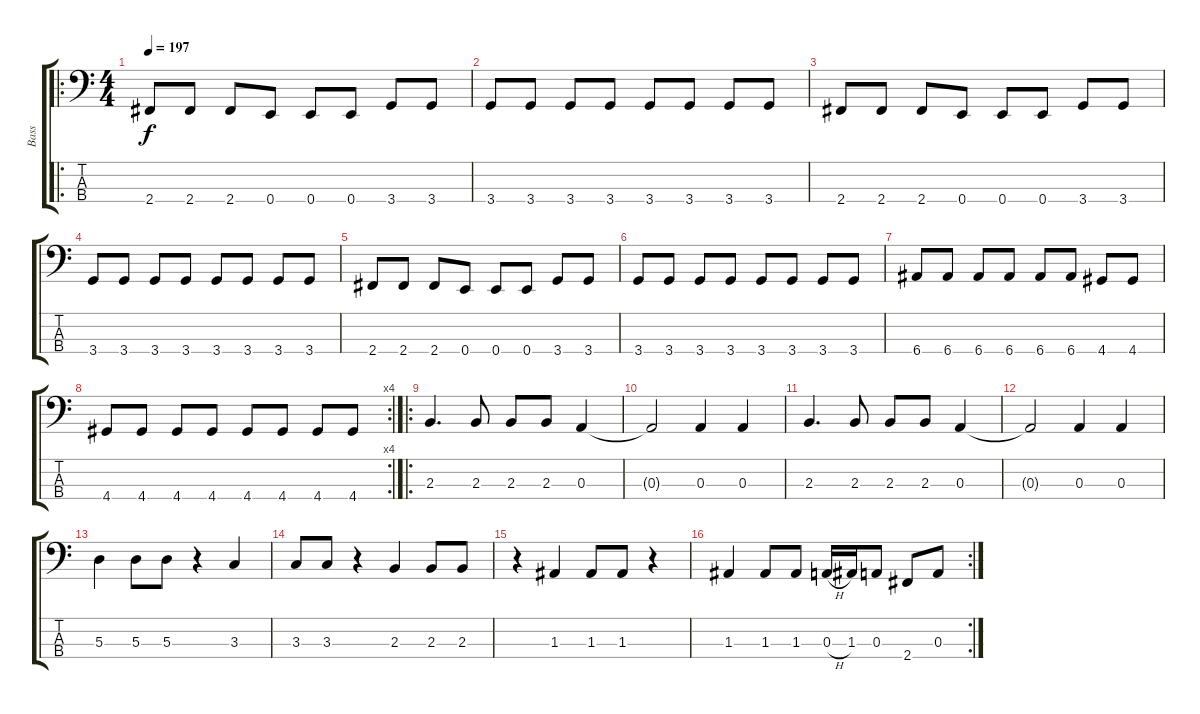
\track ("Bass" "Bass") {instrument electricbassfinger}
\staff {score tabs}
\tuning (G2 D2 A1 E1) {hide}
\ro
\ts (4 4)
\tempo 197
\clef f4
\ks c
2.4.8{dy f} 2.4.8 2.4.8 0.4.8 0.4.8 0.4.8 3.4.8 3.4.8 |
3.4.8 3.4.8 3.4.8 3.4.8 3.4.8 3.4.8 3.4.8 3.4.8 |
2.4.8 2.4.8 2.4.8 0.4.8 0.4.8 0.4.8 3.4.8 3.4.8 |
3.4.8 3.4.8 3.4.8 3.4.8 3.4.8 3.4.8 3.4.8 3.4.8 |
2.4.8 2.4.8 2.4.8 0.4.8 0.4.8 0.4.8 3.4.8 3.4.8 |
3.4.8 3.4.8 3.4.8 3.4.8 3.4.8 3.4.8 3.4.8 3.4.8 |
6.4.8 6.4.8 6.4.8 6.4.8 6.4.8 6.4.8 4.4.8 4.4.8 |
\rc 4
4.4.8 4.4.8 4.4.8 4.4.8 4.4.8 4.4.8 4.4.8 4.4.8 |
\ro
2.3.4{d} 2.3.8 2.3.8 2.3.8 0.3.4 |
0.3{t}.2 0.3.4 0.3.4 |
2.3.4{d} 2.3.8 2.3.8 2.3.8 0.3.4 |
0.3{t}.2 0.3.4 0.3.4 |
5.3.4 5.3.8 5.3.8 r.4 3.3.4 |
3.3.8 3.3.8 r.4 2.3.4 2.3.8 2.3.8 |
r.4 1.3.4 1.3.8 1.3.8 r.4 |
\rc 2
1.3.4 1.3.8 1.3.8 0.3{h}.16 1.3.16 0.3.8 2.4.8 0.3.8
